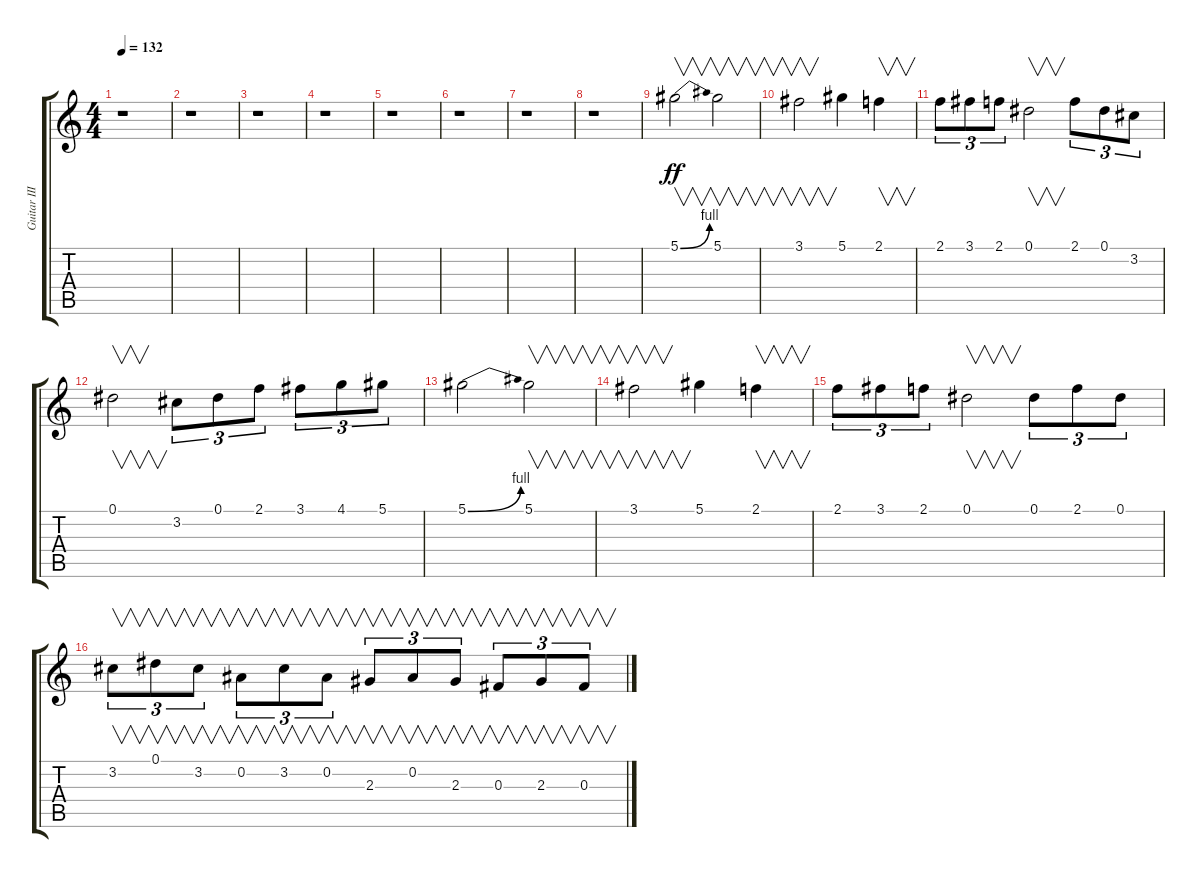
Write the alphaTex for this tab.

\track ("Guitar III" "Guitar III") {instrument overdrivenguitar}
\staff {score tabs}
\tuning (Eb4 Bb3 Gb3 Db3 Ab2 Eb2) {hide}
\ts (4 4)
\tempo 132
\clef g2
\ks c
r.1{dy ff} |
r.1 |
r.1 |
r.1 |
r.1 |
r.1 |
r.1 |
r.1 |
5.1{be (bend 0 0 60 4)}.2{v volume 12} 5.1.2{v} |
3.1.2{v} 5.1.4 2.1.4{v} |
2.1.8{tu (3 2)} 3.1.8{tu (3 2)} 2.1.8{tu (3 2)} 0.1.2{v} 2.1.8{tu (3 2)} 0.1.8{tu (3 2)} 3.2.8{tu (3 2)} |
0.1.2{v} 3.2.8{tu (3 2)} 0.1.8{tu (3 2)} 2.1.8{tu (3 2)} 3.1.8{tu (3 2)} 4.1.8{tu (3 2)} 5.1.8{tu (3 2)} |
5.1{be (bend 0 0 60 4)}.2 5.1.2{v} |
3.1.2{v} 5.1.4 2.1.4{v} |
2.1.8{tu (3 2)} 3.1.8{tu (3 2)} 2.1.8{tu (3 2)} 0.1.2{v} 0.1.8{tu (3 2)} 2.1.8{tu (3 2)} 0.1.8{tu (3 2)} |
3.2.8{v tu (3 2)} 0.1.8{v tu (3 2)} 3.2.8{v tu (3 2)} 0.2.8{v tu (3 2)} 3.2.8{v tu (3 2)} 0.2.8{v tu (3 2)} 2.3.8{v tu (3 2)} 0.2.8{v tu (3 2)} 2.3.8{v tu (3 2)} 0.3.8{v tu (3 2)} 2.3.8{v tu (3 2)} 0.3.8{v tu (3 2)}
